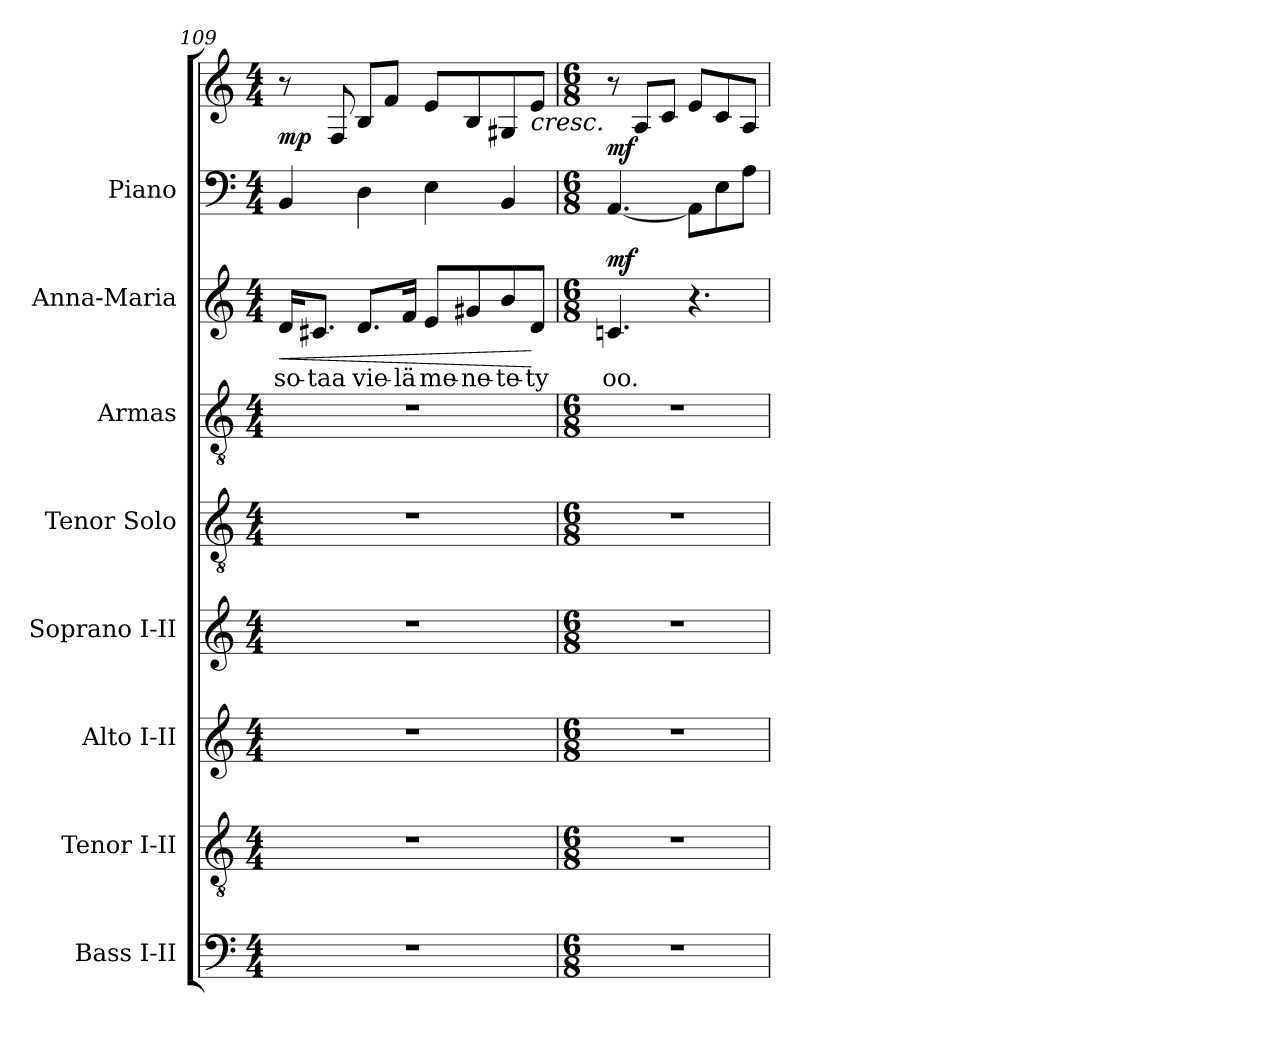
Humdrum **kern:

**kern	**kern	**kern	**kern	**kern	**kern	**kern	**text	**dynam	**kern	**kern	**dynam
*part8	*part7	*part6	*part5	*part4	*part3	*part2	*part2	*part2	*part1	*part1	*part1
*staff9	*staff8	*staff7	*staff6	*staff5	*staff4	*staff3	*staff3	*staff3	*staff2	*staff1	*staff1/2
*I"Bass I-II	*I"Tenor I-II	*I"Alto I-II	*I"Soprano I-II	*I"Tenor Solo	*I"Armas	*I"Anna-Maria	*	*	*I"Piano	*	*
*I'B.	*I'T.	*I'A.	*I'S.	*I'T. Solo	*I'Armas	*I'A-M	*	*	*I'Pno.	*	*
!!LO:LB:g=z
*clefF4	*clefGv2	*clefG2	*clefG2	*clefGv2	*clefGv2	*clefG2	*	*	*clefF4	*clefG2	*
*	*ITrd7c12	*	*	*ITrd7c12	*ITrd7c12	*	*	*	*	*	*
*k[]	*k[]	*k[]	*k[]	*k[]	*k[]	*k[]	*	*	*k[]	*k[]	*
*C:	*C:	*C:	*C:	*C:	*C:	*C:	*	*	*C:	*C:	*
*M4/4	*M4/4	*M4/4	*M4/4	*M4/4	*M4/4	*M4/4	*	*	*M4/4	*M4/4	*
=109	=109	=109	=109	=109	=109	=109	=109	=109	=109	=109	=109
!	!	!	!	!	!	!	!LO:LY:b:color=#000000	!LO:HP:b	!	!	!
1r	1r	1r	1r	1r	1r	16di/KL	so-	<	4BBi/	8r	mp
!	!	!	!	!	!	!	!LO:LY:b:color=#000000	!	!	!	!
.	.	.	.	.	.	8.c#Xi/J	-taa	.	.	.	.
.	.	.	.	.	.	.	.	.	.	8Fi/	.
!	!	!	!	!	!	!	!LO:LY:b:color=#000000	!	!	!	!
.	.	.	.	.	.	8.di/L	vie-	.	4Di\	8Bi/L	[
.	.	.	.	.	.	.	.	.	.	8fi/J	.
!	!	!	!	!	!	!	!LO:LY:b:color=#000000	!	!	!	!
.	.	.	.	.	.	16fi/Jk	-lä	.	.	.	.
!	!	!	!	!	!	!	!LO:LY:b:color=#000000	!	!	!	!
.	.	.	.	.	.	8ei/L	me-	.	4Ei\	8ei/L	.
!	!	!	!	!	!	!	!LO:LY:b:color=#000000	!	!	!	!
.	.	.	.	.	.	8g#Xi/	-ne-	.	.	8Bi/	.
!	!	!	!	!	!	!	!LO:LY:b:color=#000000	!	!	!	!
.	.	.	.	.	.	8bi/	-te-	.	4BBi/	8G#Xi/	.
!	!	!	!	!	!	!	!LO:LY:b:color=#000000	!	!	!	!LO:HP:b
.	.	.	.	.	.	8di/J	-ty	[	.	8ei/J	<
=110	=110	=110	=110	=110	=110	=110	=110	=110	=110	=110	=110
*M6/8	*M6/8	*M6/8	*M6/8	*M6/8	*M6/8	*M6/8	*	*	*M6/8	*M6/8	*
!LO:N:vis=1	!LO:N:vis=1	!LO:N:vis=1	!LO:N:vis=1	!LO:N:vis=1	!LO:N:vis=1	!	!	!	!	!	!
!	!	!	!	!	!	!	!LO:LY:b:color=#000000	!	!	!	!
2.r	2.r	2.r	2.r	2.r	2.r	4.cni/	oo.	mf	[<4.AAi/	8r	mf
.	.	.	.	.	.	.	.	.	.	8Ai/L	.
.	.	.	.	.	.	.	.	.	.	8ci/J	.
.	.	.	.	.	.	4.r	.	.	8AAi\L]	8ei/L	.
.	.	.	.	.	.	.	.	.	8Ei\	8ci/	.
.	.	.	.	.	.	.	.	.	8Ai\J	8Ai/J	.
=	=	=	=	=	=	=	=	=	=	=	=
*-	*-	*-	*-	*-	*-	*-	*-	*-	*-	*-	*-
